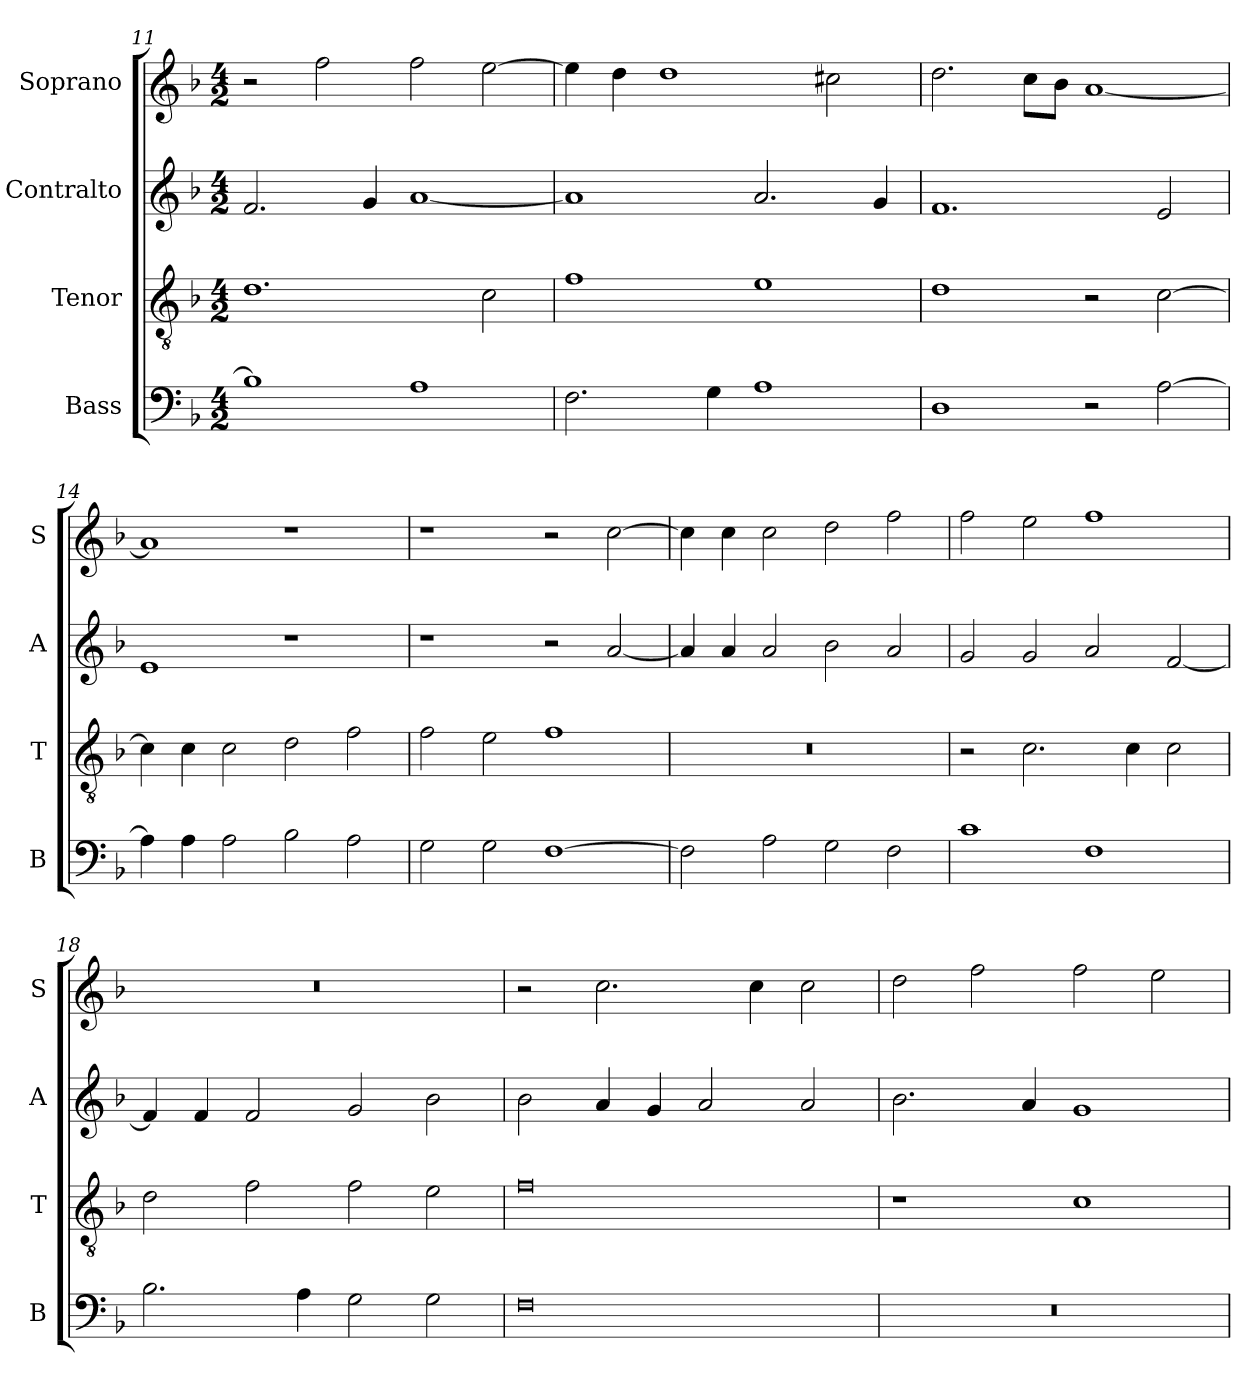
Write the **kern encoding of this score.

**kern	**kern	**kern	**kern
*part4	*part3	*part2	*part1
*staff4	*staff3	*staff2	*staff1
*I"Bass	*I"Tenor	*I"Contralto	*I"Soprano
*I'B	*I'T	*I'A	*I'S
*clefF4	*clefGv2	*clefG2	*clefG2
*k[b-]	*k[b-]	*k[b-]	*k[b-]
*D:aeo	*D:aeo	*D:aeo	*D:aeo
*M4/2	*M4/2	*M4/2	*M4/2
=11	=11	=11	=11
1B-]	1.d	2.f	2r
.	.	.	2ff
.	.	4g	.
1A	.	[1a	2ff
.	2c	.	[2ee
=12	=12	=12	=12
2.F	1f	1a]	4ee]
.	.	.	4dd
.	.	.	1dd
4G	.	.	.
1A	1e	2.a	.
.	.	.	2cc#X
.	.	4g	.
=13	=13	=13	=13
1D	1d	1.f	2.dd
.	.	.	8cc\L
.	.	.	8b-\J
2r	2r	.	[1a
[2A	[2c	2e	.
=14	=14	=14	=14
4A]	4c]	1e	1a]
4A	4c	.	.
2A	2c	.	.
2B-	2d	1r	1r
2A	2f	.	.
=15	=15	=15	=15
2G	2f	1r	1r
2G	2e	.	.
[1F	1f	2r	2r
.	.	[2a	[2cc
=16	=16	=16	=16
2F]	0r	4a]	4cc]
.	.	4a	4cc
2A	.	2a	2cc
2G	.	2b-	2dd
2F	.	2a	2ff
=17	=17	=17	=17
1c	2r	2g	2ff
.	2.c	2g	2ee
1F	.	2a	1ff
.	4c	.	.
.	2c	[2f	.
=18	=18	=18	=18
2.B-	2d	4f]	0r
.	.	4f	.
.	2f	2f	.
4A	.	.	.
2G	2f	2g	.
2G	2e	2b-	.
=19	=19	=19	=19
0F	0f	2b-	2r
.	.	4a	2.cc
.	.	4g	.
.	.	2a	.
.	.	.	4cc
.	.	2a	2cc
=20	=20	=20	=20
0r	1r	2.b-	2dd
.	.	.	2ff
.	.	4a	.
.	1c	1g	2ff
.	.	.	2ee
=	=	=	=
*-	*-	*-	*-
